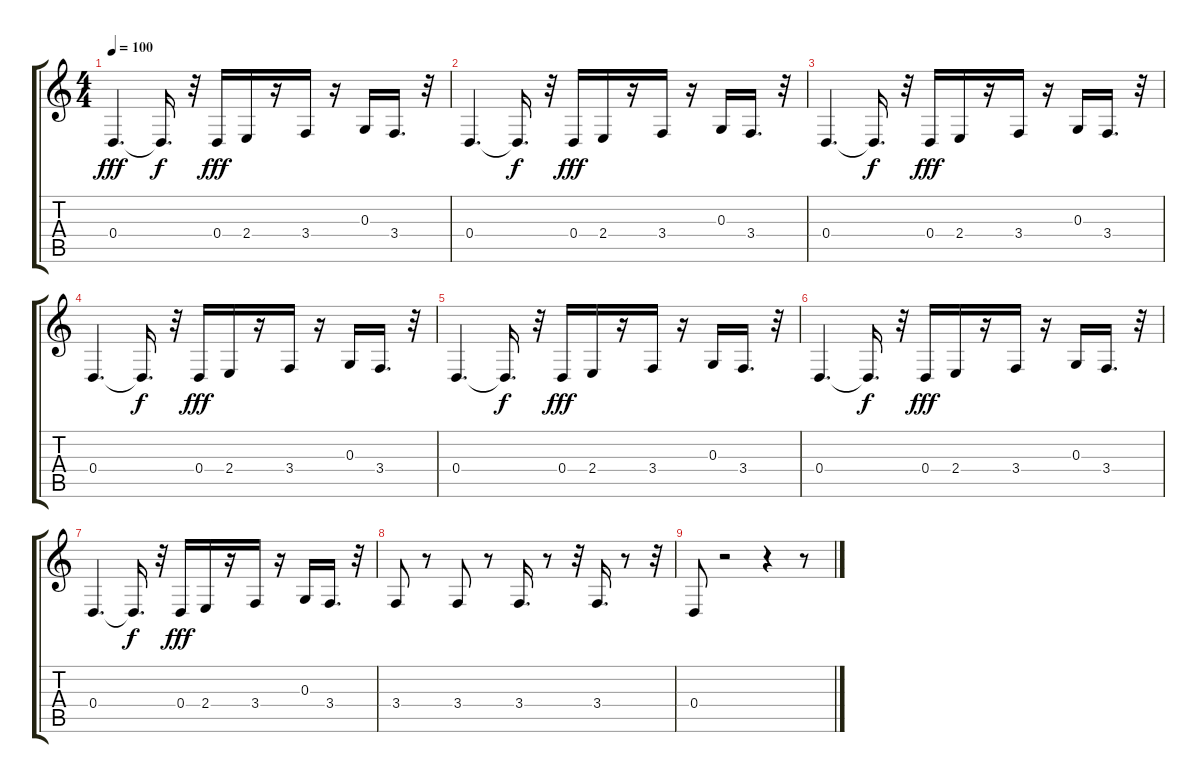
\track "" {instrument baritonesax}
\staff {score tabs}
\tuning (E4 B3 G3 D3 A2 E2) {hide}
\ts (4 4)
\tempo 100
\clef g2
\ks c
0.4.4{d dy fff} 0.4{t}.16{d dy f} r.32 0.4.16{dy fff} 2.4.16 r.16 3.4.16 r.16 0.3.16 3.4.16{d} r.32 |
0.4.4{d} 0.4{t}.16{d dy f} r.32 0.4.16{dy fff} 2.4.16 r.16 3.4.16 r.16 0.3.16 3.4.16{d} r.32 |
0.4.4{d} 0.4{t}.16{d dy f} r.32 0.4.16{dy fff} 2.4.16 r.16 3.4.16 r.16 0.3.16 3.4.16{d} r.32 |
0.4.4{d} 0.4{t}.16{d dy f} r.32 0.4.16{dy fff} 2.4.16 r.16 3.4.16 r.16 0.3.16 3.4.16{d} r.32 |
0.4.4{d} 0.4{t}.16{d dy f} r.32 0.4.16{dy fff} 2.4.16 r.16 3.4.16 r.16 0.3.16 3.4.16{d} r.32 |
0.4.4{d} 0.4{t}.16{d dy f} r.32 0.4.16{dy fff} 2.4.16 r.16 3.4.16 r.16 0.3.16 3.4.16{d} r.32 |
0.4.4{d} 0.4{t}.16{d dy f} r.32 0.4.16{dy fff} 2.4.16 r.16 3.4.16 r.16 0.3.16 3.4.16{d} r.32 |
3.4.8 r.8 3.4.8 r.8 3.4.16{d} r.8 r.32 3.4.16{d} r.8 r.32 |
0.4.8 r.2 r.4 r.8
